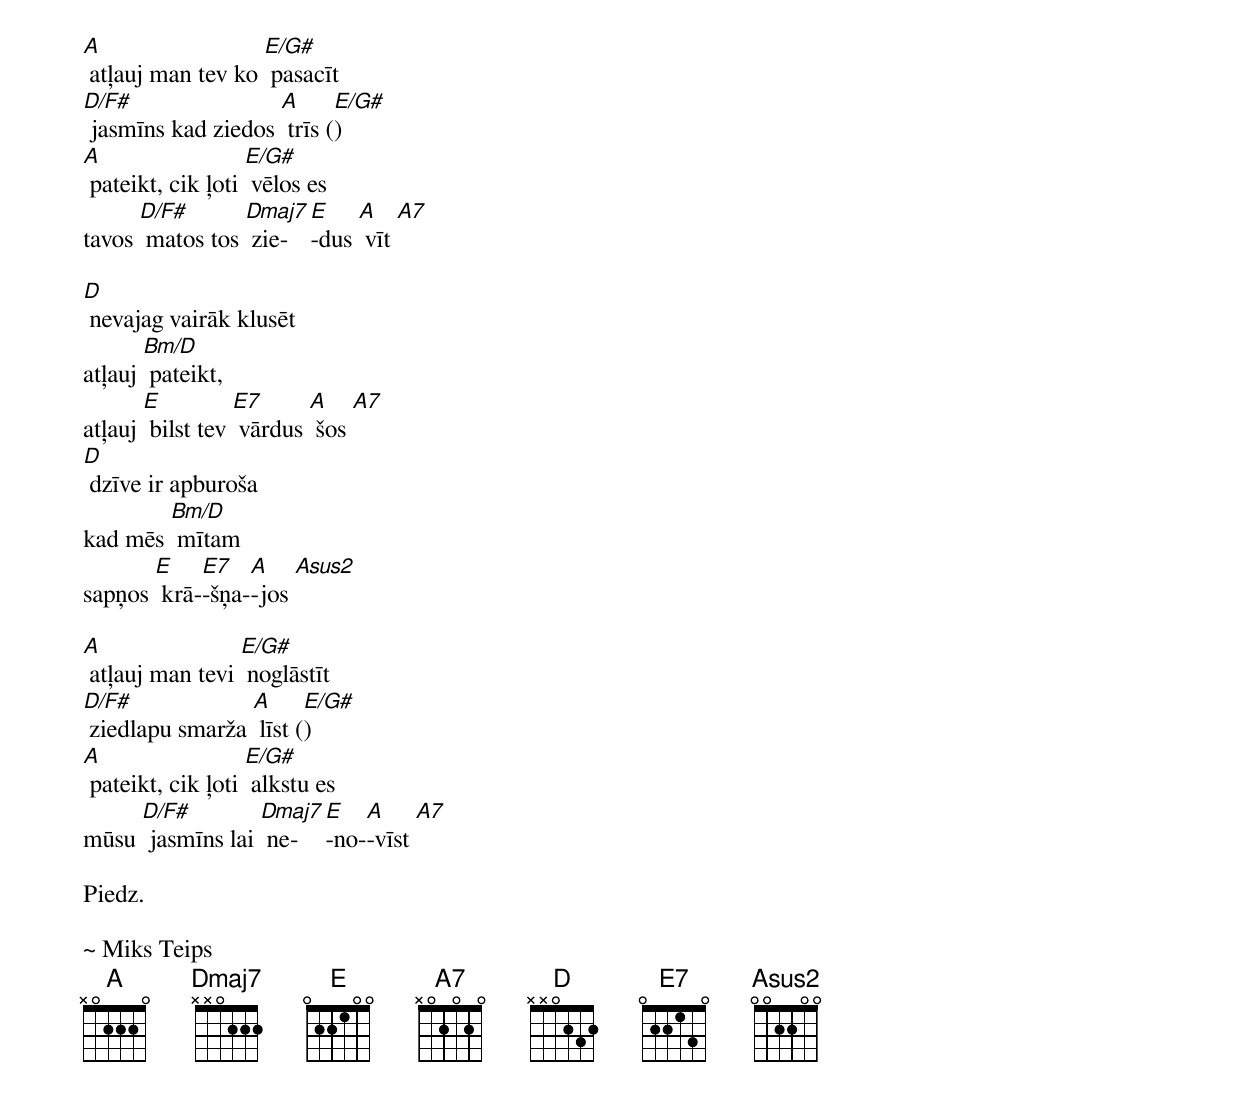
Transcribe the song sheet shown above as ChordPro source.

[A] atļauj man tev ko [E/G#] pasacīt
[D/F#] jasmīns kad ziedos [A] trīs ([E/G#])
[A] pateikt, cik ļoti [E/G#] vēlos es
tavos [D/F#] matos tos [Dmaj7] zie-[E]-dus [A] vīt [A7]

[D] nevajag vairāk klusēt
atļauj [Bm/D] pateikt,
atļauj [E] bilst tev [E7] vārdus [A] šos [A7]
[D] dzīve ir apburoša
kad mēs [Bm/D] mītam
sapņos [E] krā-[E7]-šņa-[A]-jos [Asus2]

[A] atļauj man tevi [E/G#] noglāstīt
[D/F#] ziedlapu smarža [A] līst ([E/G#])
[A] pateikt, cik ļoti [E/G#] alkstu es
mūsu [D/F#] jasmīns lai [Dmaj7] ne-[E]-no-[A]-vīst [A7]

Piedz.

~ Miks Teips
